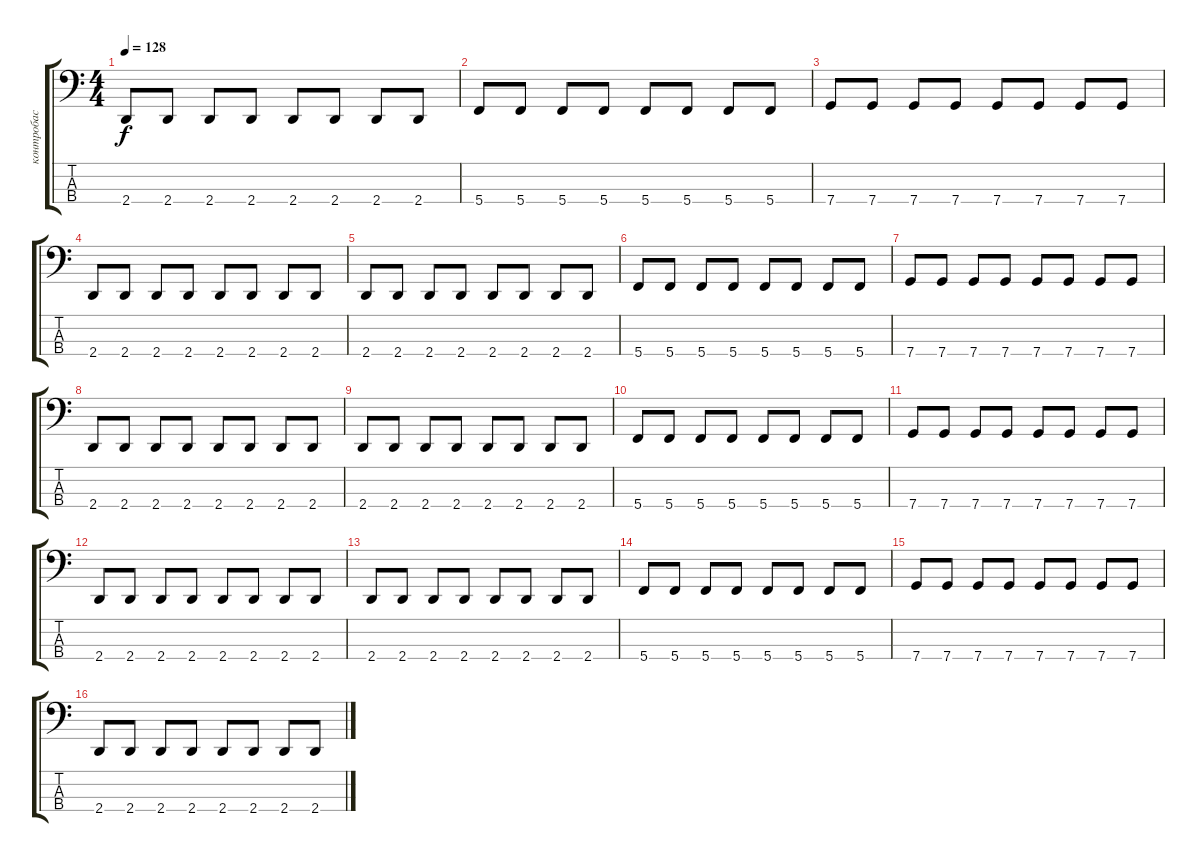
\track ("контробас" "контробас") {instrument electricbassfinger}
\staff {score tabs}
\tuning (F2 C2 G1 C1) {hide}
\ts (4 4)
\tempo 128
\clef f4
\ks c
2.4.8{dy f} 2.4.8 2.4.8 2.4.8 2.4.8 2.4.8 2.4.8 2.4.8 |
5.4.8 5.4.8 5.4.8 5.4.8 5.4.8 5.4.8 5.4.8 5.4.8 |
7.4.8 7.4.8 7.4.8 7.4.8 7.4.8 7.4.8 7.4.8 7.4.8 |
2.4.8 2.4.8 2.4.8 2.4.8 2.4.8 2.4.8 2.4.8 2.4.8 |
2.4.8 2.4.8 2.4.8 2.4.8 2.4.8 2.4.8 2.4.8 2.4.8 |
5.4.8 5.4.8 5.4.8 5.4.8 5.4.8 5.4.8 5.4.8 5.4.8 |
7.4.8 7.4.8 7.4.8 7.4.8 7.4.8 7.4.8 7.4.8 7.4.8 |
2.4.8 2.4.8 2.4.8 2.4.8 2.4.8 2.4.8 2.4.8 2.4.8 |
2.4.8 2.4.8 2.4.8 2.4.8 2.4.8 2.4.8 2.4.8 2.4.8 |
5.4.8 5.4.8 5.4.8 5.4.8 5.4.8 5.4.8 5.4.8 5.4.8 |
7.4.8 7.4.8 7.4.8 7.4.8 7.4.8 7.4.8 7.4.8 7.4.8 |
2.4.8 2.4.8 2.4.8 2.4.8 2.4.8 2.4.8 2.4.8 2.4.8 |
2.4.8 2.4.8 2.4.8 2.4.8 2.4.8 2.4.8 2.4.8 2.4.8 |
5.4.8 5.4.8 5.4.8 5.4.8 5.4.8 5.4.8 5.4.8 5.4.8 |
7.4.8 7.4.8 7.4.8 7.4.8 7.4.8 7.4.8 7.4.8 7.4.8 |
2.4.8 2.4.8 2.4.8 2.4.8 2.4.8 2.4.8 2.4.8 2.4.8
